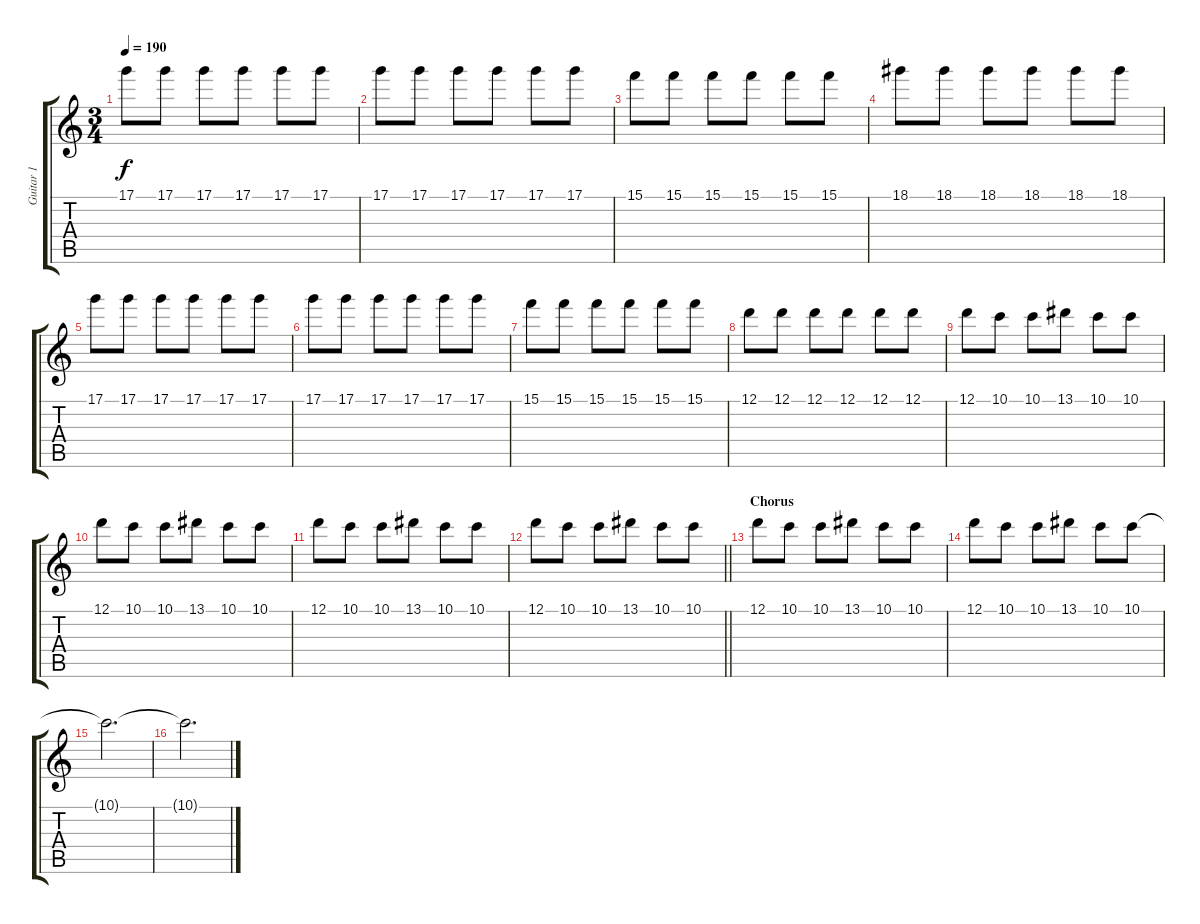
\track ("Guitar 1" "Guitar 1") {instrument distortionguitar}
\staff {score tabs}
\tuning (D4 A3 F3 C3 G2 C2) {hide}
\ts (3 4)
\tempo 190
\clef g2
\ks c
17.1.8{dy f} 17.1.8 17.1.8 17.1.8 17.1.8 17.1.8 |
17.1.8 17.1.8 17.1.8 17.1.8 17.1.8 17.1.8 |
15.1.8 15.1.8 15.1.8 15.1.8 15.1.8 15.1.8 |
18.1.8 18.1.8 18.1.8 18.1.8 18.1.8 18.1.8 |
17.1.8 17.1.8 17.1.8 17.1.8 17.1.8 17.1.8 |
17.1.8 17.1.8 17.1.8 17.1.8 17.1.8 17.1.8 |
15.1.8 15.1.8 15.1.8 15.1.8 15.1.8 15.1.8 |
12.1.8 12.1.8 12.1.8 12.1.8 12.1.8 12.1.8 |
12.1.8 10.1.8 10.1.8 13.1.8 10.1.8 10.1.8 |
12.1.8 10.1.8 10.1.8 13.1.8 10.1.8 10.1.8 |
12.1.8 10.1.8 10.1.8 13.1.8 10.1.8 10.1.8 |
\barLineRight lightlight
12.1.8 10.1.8 10.1.8 13.1.8 10.1.8 10.1.8 |
\section ("" "Chorus")
12.1.8{volume 4} 10.1.8 10.1.8 13.1.8 10.1.8 10.1.8 |
12.1.8 10.1.8 10.1.8 13.1.8 10.1.8 10.1.8 |
10.1{t}.2{d} |
10.1{t}.2{d}
